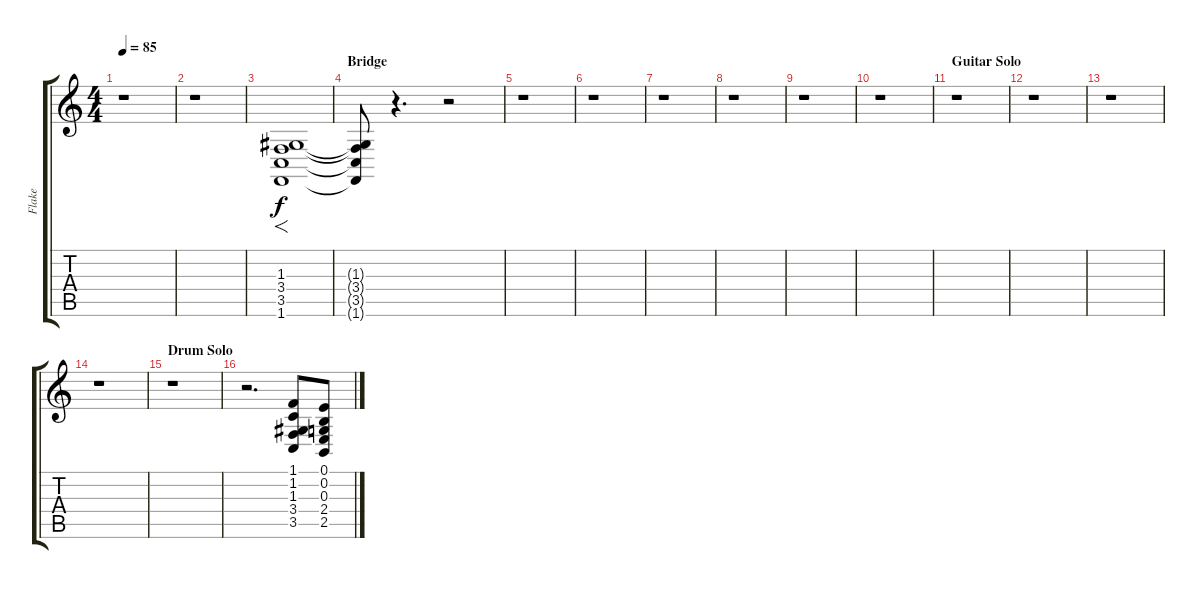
\track ("Flake" "Flake") {instrument lead8bassandlead}
\staff {score tabs}
\tuning (E4 B3 G3 D3 A2 E2) {hide}
\ts (4 4)
\tempo 85
\clef g2
\ks c
r.1{dy f} |
r.1 |
(1.3 3.4 3.5 1.6).1{f volume 16 instrument pad7halo} |
\section ("" "Bridge")
(1.3{t} 3.4{t} 3.5{t} 1.6{t}).8 r.4{d} r.2 |
r.1 |
r.1 |
r.1 |
r.1 |
r.1 |
r.1 |
\section ("" "Guitar Solo")
r.1 |
r.1 |
r.1 |
r.1 |
\section ("" "Drum Solo")
r.1 |
r.2{d volume 12 instrument lead8bassandlead} (1.1 1.2 1.3 3.4 3.5).8 (0.1 0.2 0.3 2.4 2.5).8
